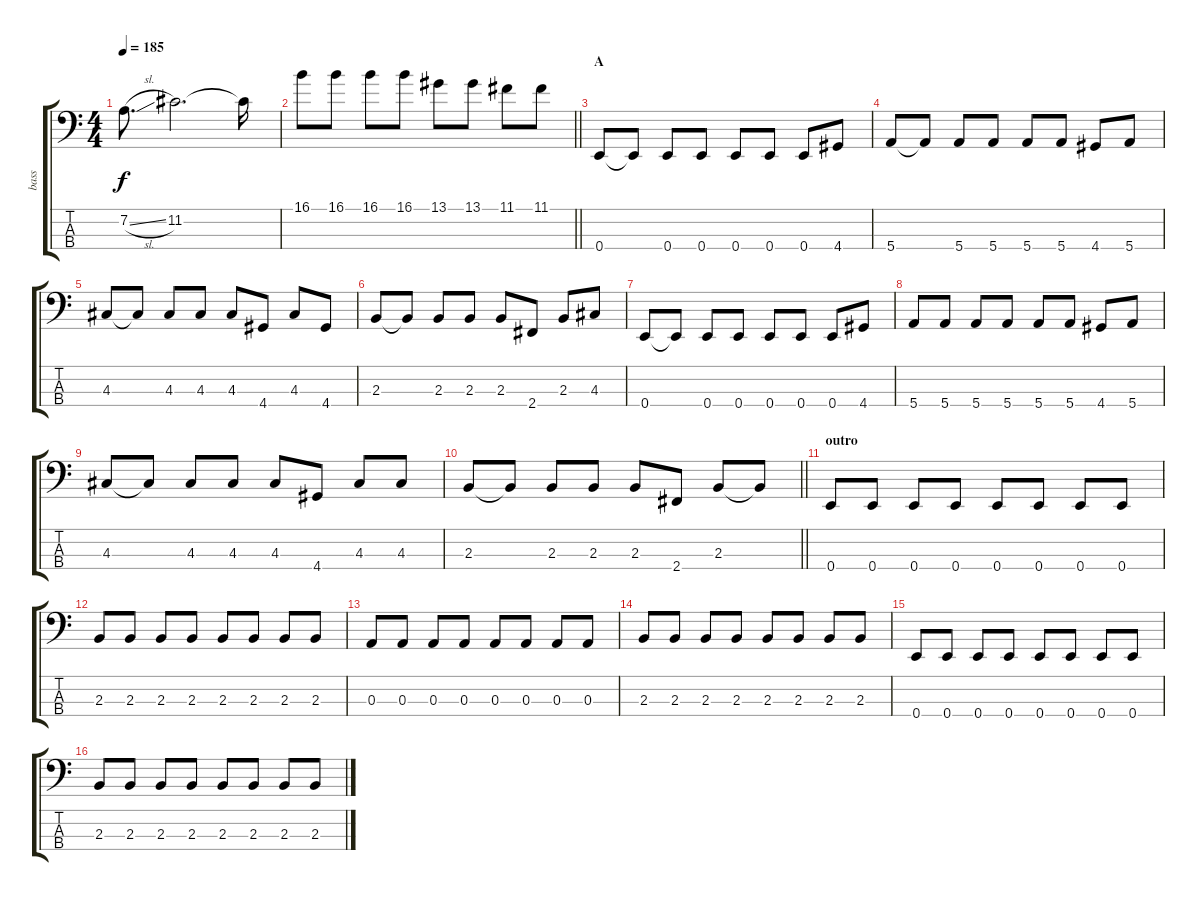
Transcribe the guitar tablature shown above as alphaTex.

\track ("bass" "bass") {instrument electricbassfinger}
\staff {score tabs}
\tuning (G2 D2 A1 E1) {hide}
\ts (4 4)
\tempo 185
\clef f4
\ks c
7.2{sl}.8{d dy f} 11.2.2{d} 11.2{t}.16 |
\barLineRight lightlight
16.1.8 16.1.8 16.1.8 16.1.8 13.1.8 13.1.8 11.1.8 11.1.8 |
\section ("" "A")
0.4.8 0.4{t}.8 0.4.8 0.4.8 0.4.8 0.4.8 0.4.8 4.4.8 |
5.4.8 5.4{t}.8 5.4.8 5.4.8 5.4.8 5.4.8 4.4.8 5.4.8 |
4.3.8 4.3{t}.8 4.3.8 4.3.8 4.3.8 4.4.8 4.3.8 4.4.8 |
2.3.8 2.3{t}.8 2.3.8 2.3.8 2.3.8 2.4.8 2.3.8 4.3.8 |
0.4.8 0.4{t}.8 0.4.8 0.4.8 0.4.8 0.4.8 0.4.8 4.4.8 |
5.4.8 5.4.8 5.4.8 5.4.8 5.4.8 5.4.8 4.4.8 5.4.8 |
4.3.8 4.3{t}.8 4.3.8 4.3.8 4.3.8 4.4.8 4.3.8 4.3.8 |
\barLineRight lightlight
2.3.8 2.3{t}.8 2.3.8 2.3.8 2.3.8 2.4.8 2.3.8 2.3{t}.8 |
\section ("" "outro")
0.4.8 0.4.8 0.4.8 0.4.8 0.4.8 0.4.8 0.4.8 0.4.8 |
2.3.8 2.3.8 2.3.8 2.3.8 2.3.8 2.3.8 2.3.8 2.3.8 |
0.3.8 0.3.8 0.3.8 0.3.8 0.3.8 0.3.8 0.3.8 0.3.8 |
2.3.8 2.3.8 2.3.8 2.3.8 2.3.8 2.3.8 2.3.8 2.3.8 |
0.4.8 0.4.8 0.4.8 0.4.8 0.4.8 0.4.8 0.4.8 0.4.8 |
2.3.8 2.3.8 2.3.8 2.3.8 2.3.8 2.3.8 2.3.8 2.3.8
